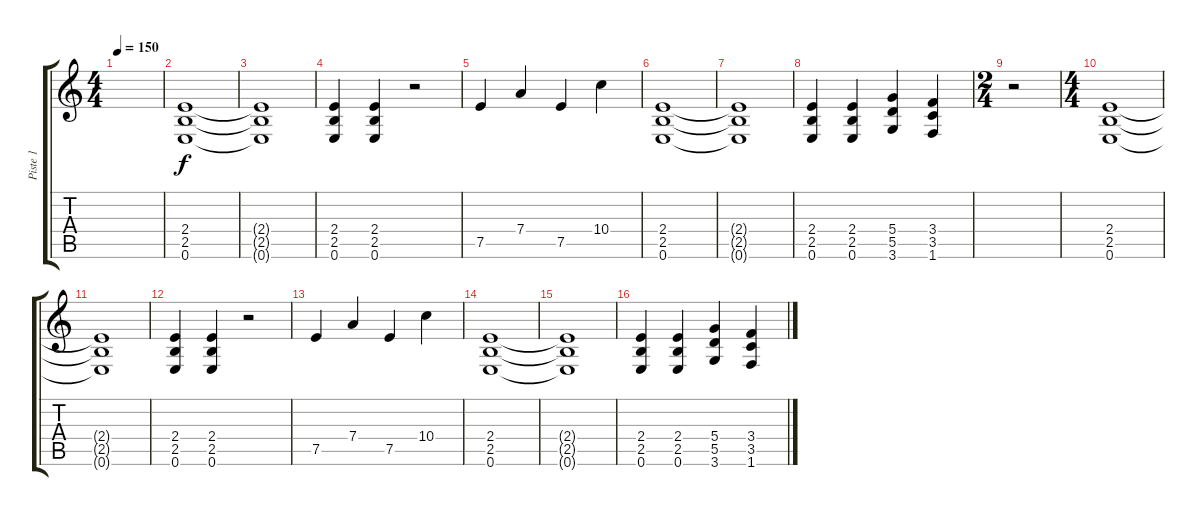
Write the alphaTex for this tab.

\track ("Piste 1" "Piste 1") {instrument distortionguitar}
\staff {score tabs}
\tuning (E4 B3 G3 D3 A2 E2) {hide}
\ts (4 4)
\tempo 150
\clef g2
\ks c
|
(2.4 2.5 0.6).1 |
(2.4{t} 2.5{t} 0.6{t}).1 |
(2.4 2.5 0.6).4 (2.4 2.5 0.6).4 r.2 |
7.5.4 7.4.4 7.5.4 10.4.4 |
(2.4 2.5 0.6).1 |
(2.4{t} 2.5{t} 0.6{t}).1 |
(2.4 2.5 0.6).4 (2.4 2.5 0.6).4 (5.4 5.5 3.6).4 (3.4 3.5 1.6).4 |
\ts (2 4)
r.2 |
\ts (4 4)
(2.4 2.5 0.6).1 |
(2.4{t} 2.5{t} 0.6{t}).1 |
(2.4 2.5 0.6).4 (2.4 2.5 0.6).4 r.2 |
7.5.4 7.4.4 7.5.4 10.4.4 |
(2.4 2.5 0.6).1 |
(2.4{t} 2.5{t} 0.6{t}).1 |
(2.4 2.5 0.6).4 (2.4 2.5 0.6).4 (5.4 5.5 3.6).4 (3.4 3.5 1.6).4
